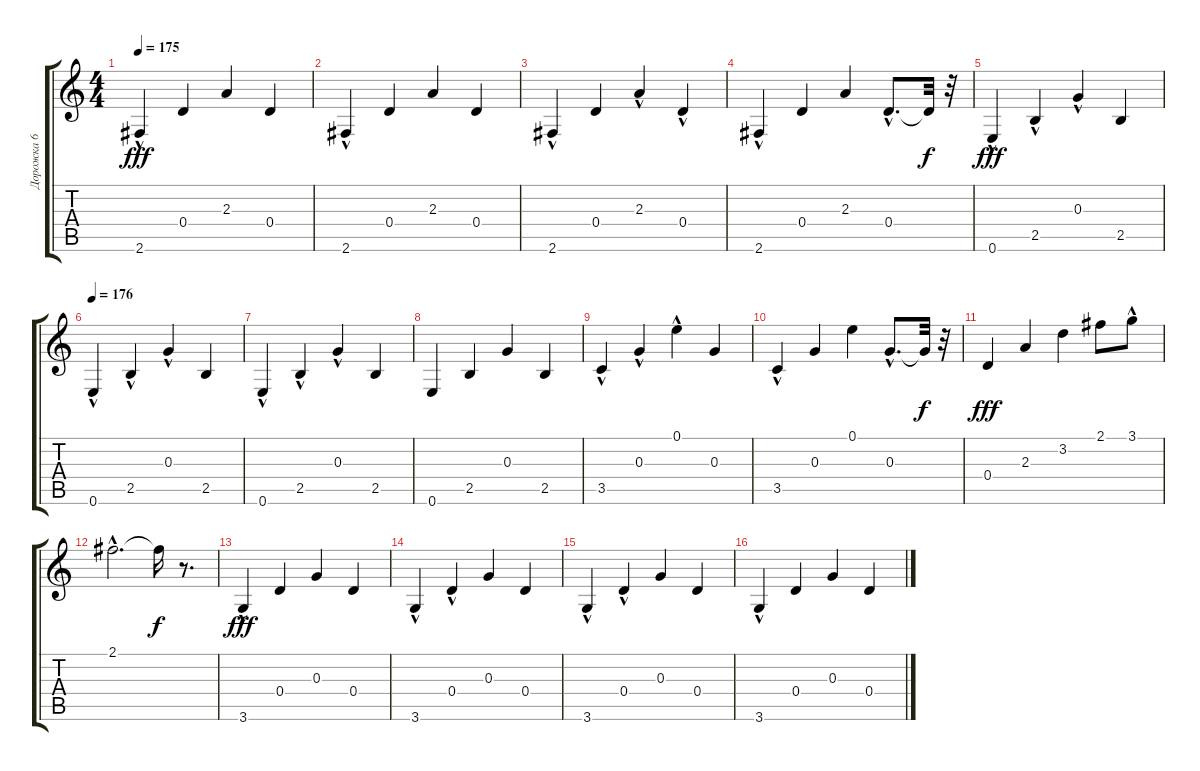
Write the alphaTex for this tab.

\track ("Дорожка 6" "Дорожка 6") {instrument acousticguitarnylon}
\staff {score tabs}
\tuning (E4 B3 G3 D3 A2 E2) {hide}
\ts (4 4)
\tempo 175
\clef g2
\ks c
2.6{hac}.4{dy fff} 0.4.4 2.3.4 0.4.4 |
2.6{hac}.4 0.4.4 2.3.4 0.4.4 |
2.6{hac}.4 0.4.4 2.3{hac}.4 0.4{hac}.4 |
2.6{hac}.4 0.4.4 2.3.4 0.4{hac}.8{d} 0.4{t}.32{dy f} r.32 |
0.6{hac}.4{dy fff} 2.5{hac}.4 0.3{hac}.4 2.5.4 |
\tempo 176
0.6{hac}.4 2.5{hac}.4 0.3{hac}.4 2.5.4 |
0.6{hac}.4 2.5{hac}.4 0.3{hac}.4 2.5.4 |
0.6.4 2.5.4 0.3.4 2.5.4 |
3.5{hac}.4 0.3{hac}.4 0.1{hac}.4 0.3.4 |
3.5{hac}.4 0.3.4 0.1.4 0.3{hac}.8{d} 0.3{t}.32{dy f} r.32 |
0.4.4{dy fff} 2.3.4 3.2.4 2.1.8 3.1{hac}.8 |
2.1{hac}.2{d} 2.1{t}.16{dy f} r.8{d} |
3.6{hac}.4{dy fff} 0.4.4 0.3.4 0.4.4 |
3.6{hac}.4 0.4{hac}.4 0.3.4 0.4.4 |
3.6{hac}.4 0.4{hac}.4 0.3.4 0.4.4 |
3.6{hac}.4 0.4.4 0.3.4 0.4.4
